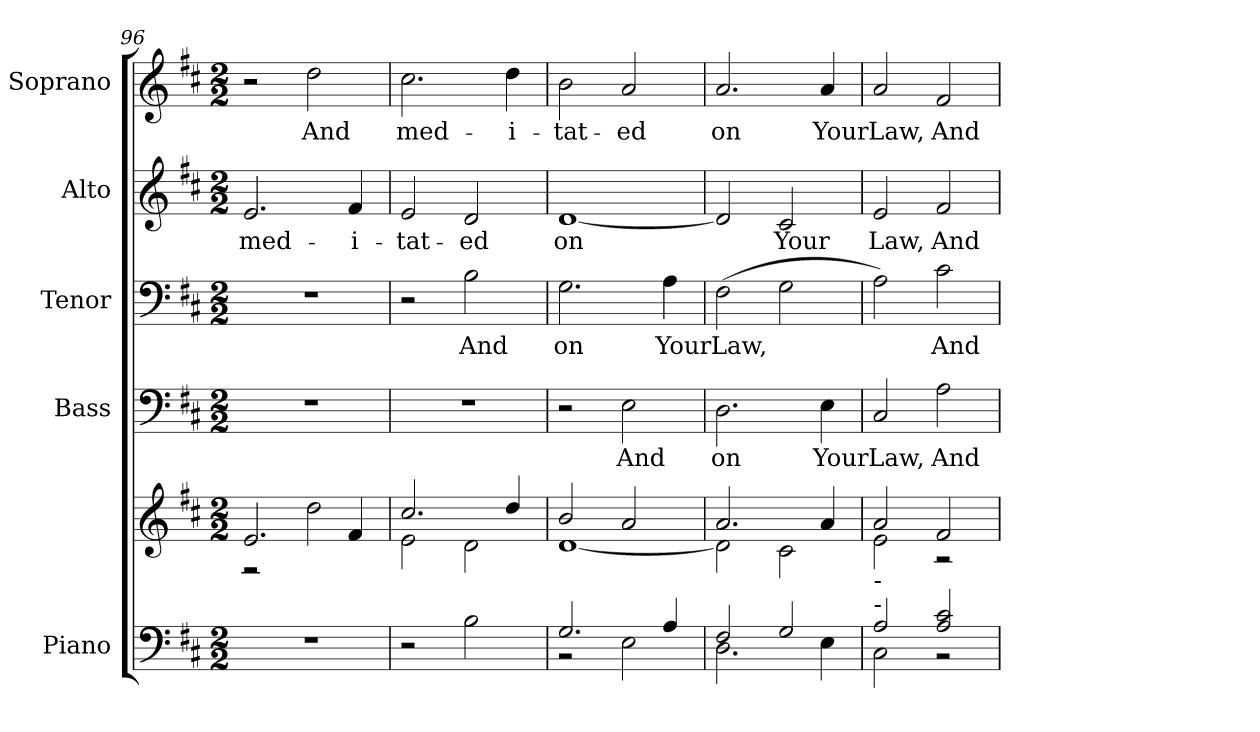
**kern	**kern	**kern	**text	**kern	**text	**kern	**text	**kern	**text
*part5	*part5	*part4	*part4	*part3	*part3	*part2	*part2	*part1	*part1
*staff6	*staff5	*staff4	*staff4	*staff3	*staff3	*staff2	*staff2	*staff1	*staff1
*I"Piano	*	*I"Bass	*	*I"Tenor	*	*I"Alto	*	*I"Soprano	*
*I'Pno.	*	*I'B.	*	*I'T.	*	*I'A.	*	*I'S.	*
!!LO:PB:g=z
*clefF4	*clefG2	*clefF4	*	*clefF4	*	*clefG2	*	*clefG2	*
*k[f#c#]	*k[f#c#]	*k[f#c#]	*	*k[f#c#]	*	*k[f#c#]	*	*k[f#c#]	*
*D:	*D:	*D:	*	*D:	*	*D:	*	*D:	*
*M2/2	*M2/2	*M2/2	*	*M2/2	*	*M2/2	*	*M2/2	*
=96	=96	=96	=96	=96	=96	=96	=96	=96	=96
*	*^	*	*	*	*	*	*	*	*
!	!	!	!	!	!	!	!	!LO:LY:b:color=#000000	!	!
1r	2.ei/	2r	1r	.	1r	.	2.ei/	med-	2r	.
!	!	!	!	!	!	!	!	!	!	!LO:LY:b:color=#000000
.	.	2ddi\	.	.	.	.	.	.	2ddi\	And
!	!	!	!	!	!	!	!	!LO:LY:b:color=#000000	!	!
.	4f#i/	.	.	.	.	.	4f#i/	-i-	.	.
=97	=97	=97	=97	=97	=97	=97	=97	=97	=97	=97
!	!	!	!	!	!	!	!	!LO:LY:b:color=#000000	!	!
!	!	!	!	!	!	!	!	!	!	!LO:LY:b:color=#000000
2r	2.cc#i/	2ei\	1r	.	2r	.	2ei/	-tat-	2.cc#i\	med-
!	!	!	!	!	!	!LO:LY:b:color=#000000	!	!	!	!
!	!	!	!	!	!	!	!	!LO:LY:b:color=#000000	!	!
2Bi\	.	2di\	.	.	2Bi\	And	2di/	-ed	.	.
!	!	!	!	!	!	!	!	!	!	!LO:LY:b:color=#000000
.	4ddi/	.	.	.	.	.	.	.	4ddi\	-i-
=98	=98	=98	=98	=98	=98	=98	=98	=98	=98	=98
*^	*	*	*	*	*	*	*	*	*	*
!	!	!	!	!	!	!	!LO:LY:b:color=#000000	!	!	!	!
!	!	!	!	!	!	!	!	!	!LO:LY:b:color=#000000	!	!
!	!	!	!	!	!	!	!	!	!	!	!LO:LY:b:color=#000000
2.Gi/	2r	2bi/	[<1di	2r	.	2.Gi\	on	[<1di	on	2bi\	-tat-
!	!	!	!	!	!LO:LY:b:color=#000000	!	!	!	!	!	!
!	!	!	!	!	!	!	!	!	!	!	!LO:LY:b:color=#000000
.	2Ei\	2ai/	.	2Ei\	And	.	.	.	.	2ai/	-ed
!	!	!	!	!	!	!	!LO:LY:b:color=#000000	!	!	!	!
4Ai/	.	.	.	.	.	4Ai\	Your	.	.	.	.
=99	=99	=99	=99	=99	=99	=99	=99	=99	=99	=99	=99
!	!	!	!	!	!LO:LY:b:color=#000000	!	!	!	!	!	!
!	!	!	!	!	!	!	!LO:LY:b:color=#000000	!	!	!	!
!	!	!	!	!	!	!	!	!	!	!	!LO:LY:b:color=#000000
2F#i/	2.Di\	2.ai/	2di\]	2.Di\	on	(2F#i\	Law,	2di/]	.	2.ai/	on
!	!	!	!	!	!	!	!	!	!LO:LY:b:color=#000000	!	!
2Gi/	.	.	2c#i\	.	.	2Gi\	.	2c#i/	Your	.	.
!	!	!	!	!	!LO:LY:b:color=#000000	!	!	!	!	!	!
!	!	!	!	!	!	!	!	!	!	!	!LO:LY:b:color=#000000
.	4Ei\	4ai/	.	4Ei\	Your	.	.	.	.	4ai/	Your
=100	=100	=100	=100	=100	=100	=100	=100	=100	=100	=100	=100
!	!	!	!	!	!LO:LY:b:color=#000000	!	!	!	!	!	!
!	!	!	!	!	!	!	!	!	!LO:LY:b:color=#000000	!	!
!	!	!LO:TX:b:t=-	!	!	!	!	!	!	!	!	!
!LO:TX:a:t=-	!	!	!	!	!	!	!	!	!	!	!
!	!	!	!	!	!	!	!	!	!	!	!LO:LY:b:color=#000000
2Ai/	2C#i\	2ai/	2ei\	2C#i/	Law,	2Ai\)	.	2ei/	Law,	2ai/	Law,
!	!	!	!	!	!LO:LY:b:color=#000000	!	!	!	!	!	!
!	!	!	!	!	!	!	!LO:LY:b:color=#000000	!	!	!	!
!	!	!	!	!	!	!	!	!	!LO:LY:b:color=#000000	!	!
!	!	!	!	!	!	!	!	!	!	!	!LO:LY:b:color=#000000
2Ai/ 2c#i	2r	2f#i/	2r	2Ai\	And	2c#i\	And	2f#i/	And	2f#i/	And
*v	*v	*	*	*	*	*	*	*	*	*	*
*	*v	*v	*	*	*	*	*	*	*	*
=	=	=	=	=	=	=	=	=	=
*-	*-	*-	*-	*-	*-	*-	*-	*-	*-
